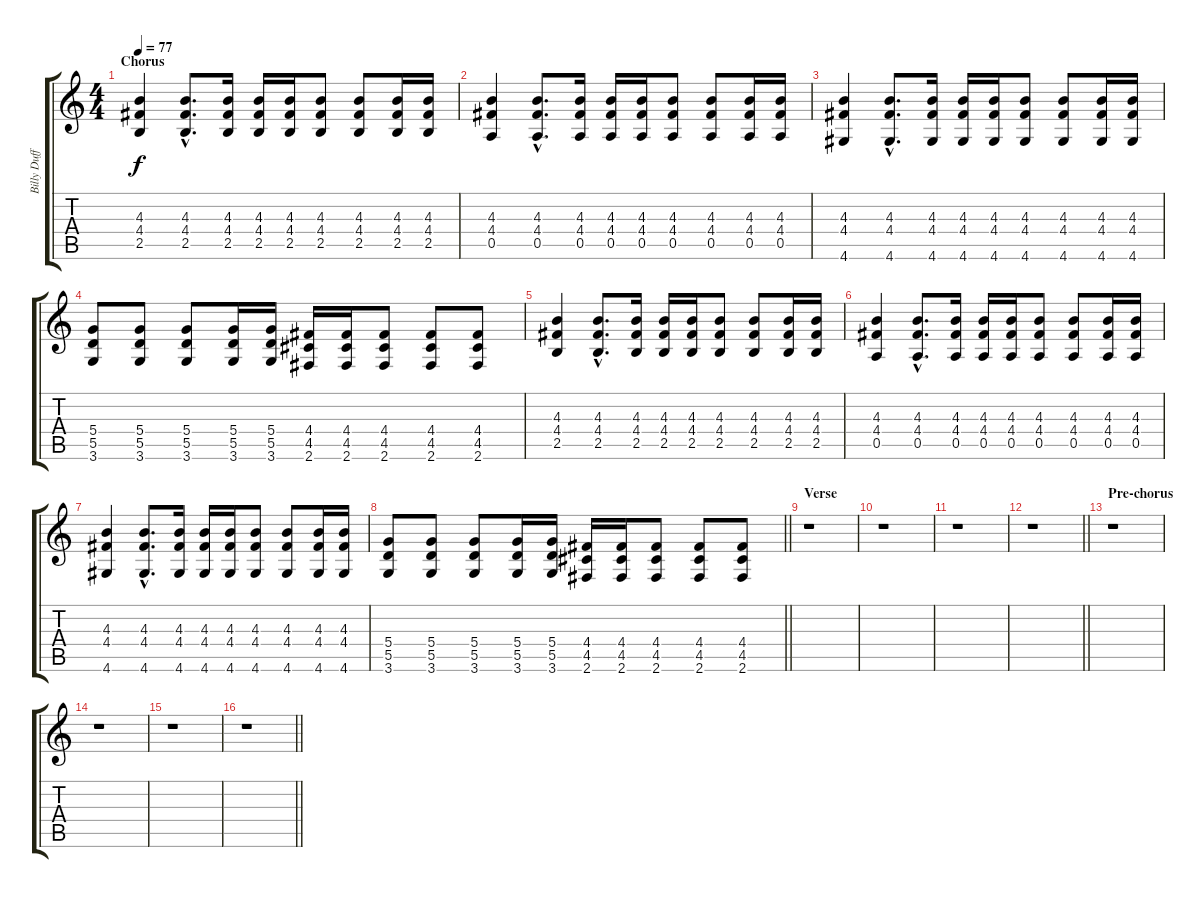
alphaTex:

\track ("Billy Duffy (Rhythm Guitar)" "Billy Duff") {instrument distortionguitar}
\staff {score tabs}
\tuning (E4 B3 G3 D3 A2 E2) {hide}
\ts (4 4)
\section ("" "Chorus")
\tempo 77
\clef g2
\ks c
(4.3 4.4 2.5).4{dy f} (4.3{hac} 4.4{hac} 2.5{hac}).8{d} (4.3 4.4 2.5).16 (4.3 4.4 2.5).16 (4.3 4.4 2.5).16 (4.3 4.4 2.5).8 (4.3 4.4 2.5).8 (4.3 4.4 2.5).16 (4.3 4.4 2.5).16 |
(4.3 4.4 0.5).4 (4.3{hac} 4.4{hac} 0.5{hac}).8{d} (4.3 4.4 0.5).16 (4.3 4.4 0.5).16 (4.3 4.4 0.5).16 (4.3 4.4 0.5).8 (4.3 4.4 0.5).8 (4.3 4.4 0.5).16 (4.3 4.4 0.5).16 |
(4.3 4.4 4.6).4 (4.3{hac} 4.4{hac} 4.6{hac}).8{d} (4.3 4.4 4.6).16 (4.3 4.4 4.6).16 (4.3 4.4 4.6).16 (4.3 4.4 4.6).8 (4.3 4.4 4.6).8 (4.3 4.4 4.6).16 (4.3 4.4 4.6).16 |
(5.4 5.5 3.6).8 (5.4 5.5 3.6).8 (5.4 5.5 3.6).8 (5.4 5.5 3.6).16 (5.4 5.5 3.6).16 (4.4 4.5 2.6).16 (4.4 4.5 2.6).16 (4.4 4.5 2.6).8 (4.4 4.5 2.6).8 (4.4 4.5 2.6).8 |
(4.3 4.4 2.5).4 (4.3{hac} 4.4{hac} 2.5{hac}).8{d} (4.3 4.4 2.5).16 (4.3 4.4 2.5).16 (4.3 4.4 2.5).16 (4.3 4.4 2.5).8 (4.3 4.4 2.5).8 (4.3 4.4 2.5).16 (4.3 4.4 2.5).16 |
(4.3 4.4 0.5).4 (4.3{hac} 4.4{hac} 0.5{hac}).8{d} (4.3 4.4 0.5).16 (4.3 4.4 0.5).16 (4.3 4.4 0.5).16 (4.3 4.4 0.5).8 (4.3 4.4 0.5).8 (4.3 4.4 0.5).16 (4.3 4.4 0.5).16 |
(4.3 4.4 4.6).4 (4.3{hac} 4.4{hac} 4.6{hac}).8{d} (4.3 4.4 4.6).16 (4.3 4.4 4.6).16 (4.3 4.4 4.6).16 (4.3 4.4 4.6).8 (4.3 4.4 4.6).8 (4.3 4.4 4.6).16 (4.3 4.4 4.6).16 |
\barLineRight lightlight
(5.4 5.5 3.6).8 (5.4 5.5 3.6).8 (5.4 5.5 3.6).8 (5.4 5.5 3.6).16 (5.4 5.5 3.6).16 (4.4 4.5 2.6).16 (4.4 4.5 2.6).16 (4.4 4.5 2.6).8 (4.4 4.5 2.6).8 (4.4 4.5 2.6).8 |
\section ("" "Verse")
r.1 |
r.1 |
r.1 |
\barLineRight lightlight
r.1 |
\section ("" "Pre-chorus")
r.1 |
r.1 |
r.1 |
\barLineRight lightlight
r.1
